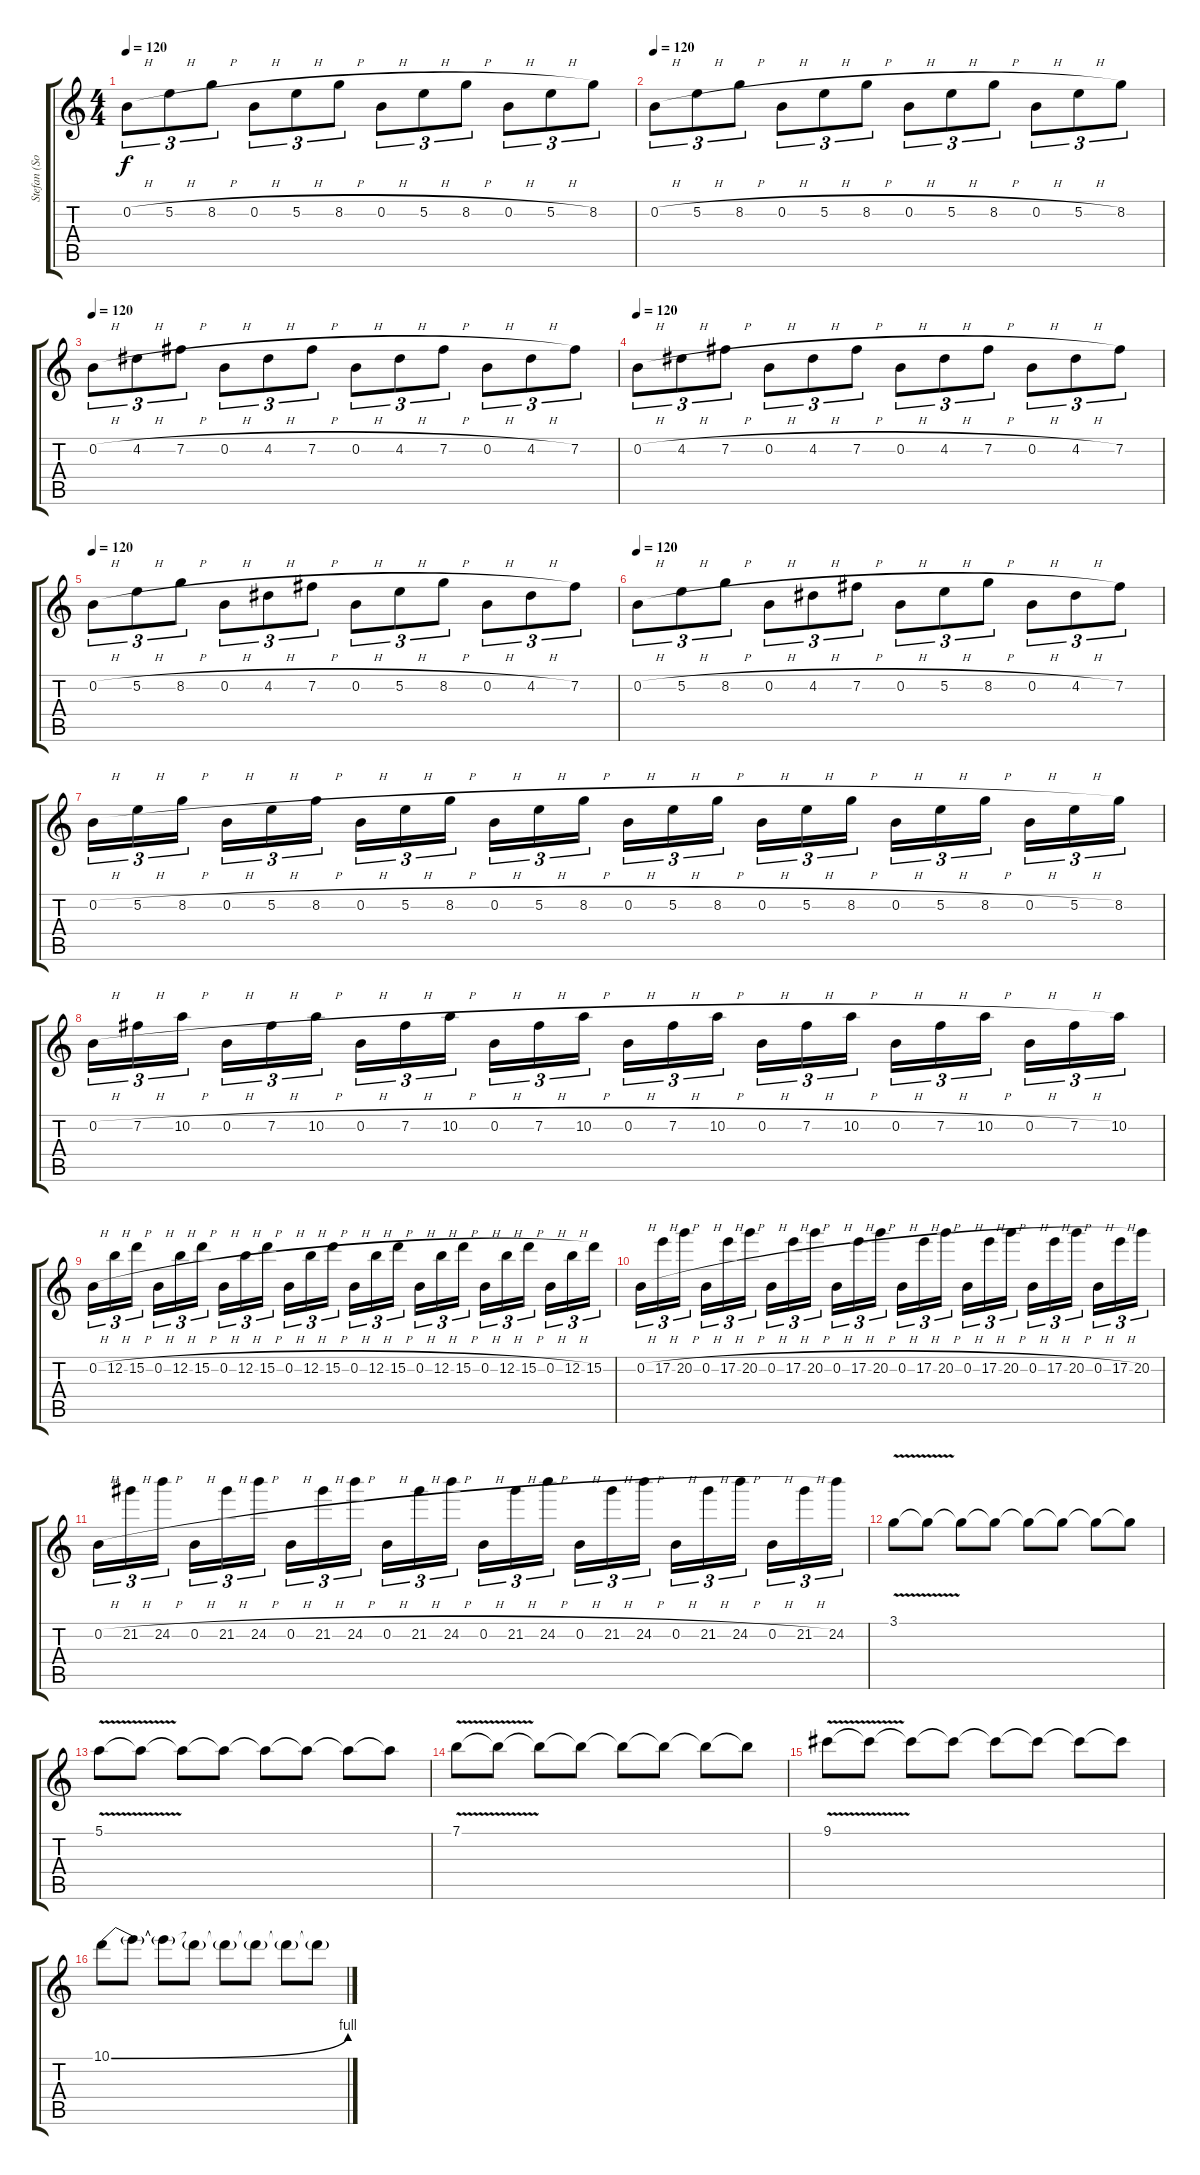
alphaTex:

\track ("Stefan (Solo)" "Stefan (So") {instrument distortionguitar}
\staff {score tabs}
\tuning (E4 B3 G3 D3 A2 E2) {hide}
\ts (4 4)
\tempo 120
\clef g2
\ks c
0.2{h}.8{tu (3 2) dy f} 5.2{h}.8{tu (3 2)} 8.2{h}.8{tu (3 2)} 0.2{h}.8{tu (3 2)} 5.2{h}.8{tu (3 2)} 8.2{h}.8{tu (3 2)} 0.2{h}.8{tu (3 2)} 5.2{h}.8{tu (3 2)} 8.2{h}.8{tu (3 2)} 0.2{h}.8{tu (3 2)} 5.2{h}.8{tu (3 2)} 8.2.8{tu (3 2)} |
\tempo 120
0.2{h}.8{tu (3 2)} 5.2{h}.8{tu (3 2)} 8.2{h}.8{tu (3 2)} 0.2{h}.8{tu (3 2)} 5.2{h}.8{tu (3 2)} 8.2{h}.8{tu (3 2)} 0.2{h}.8{tu (3 2)} 5.2{h}.8{tu (3 2)} 8.2{h}.8{tu (3 2)} 0.2{h}.8{tu (3 2)} 5.2{h}.8{tu (3 2)} 8.2.8{tu (3 2)} |
\tempo 120
0.2{h}.8{tu (3 2)} 4.2{h}.8{tu (3 2)} 7.2{h}.8{tu (3 2)} 0.2{h}.8{tu (3 2)} 4.2{h}.8{tu (3 2)} 7.2{h}.8{tu (3 2)} 0.2{h}.8{tu (3 2)} 4.2{h}.8{tu (3 2)} 7.2{h}.8{tu (3 2)} 0.2{h}.8{tu (3 2)} 4.2{h}.8{tu (3 2)} 7.2.8{tu (3 2)} |
\tempo 120
0.2{h}.8{tu (3 2)} 4.2{h}.8{tu (3 2)} 7.2{h}.8{tu (3 2)} 0.2{h}.8{tu (3 2)} 4.2{h}.8{tu (3 2)} 7.2{h}.8{tu (3 2)} 0.2{h}.8{tu (3 2)} 4.2{h}.8{tu (3 2)} 7.2{h}.8{tu (3 2)} 0.2{h}.8{tu (3 2)} 4.2{h}.8{tu (3 2)} 7.2.8{tu (3 2)} |
\tempo 120
0.2{h}.8{tu (3 2)} 5.2{h}.8{tu (3 2)} 8.2{h}.8{tu (3 2)} 0.2{h}.8{tu (3 2)} 4.2{h}.8{tu (3 2)} 7.2{h}.8{tu (3 2)} 0.2{h}.8{tu (3 2)} 5.2{h}.8{tu (3 2)} 8.2{h}.8{tu (3 2)} 0.2{h}.8{tu (3 2)} 4.2{h}.8{tu (3 2)} 7.2.8{tu (3 2)} |
\tempo 120
0.2{h}.8{tu (3 2)} 5.2{h}.8{tu (3 2)} 8.2{h}.8{tu (3 2)} 0.2{h}.8{tu (3 2)} 4.2{h}.8{tu (3 2)} 7.2{h}.8{tu (3 2)} 0.2{h}.8{tu (3 2)} 5.2{h}.8{tu (3 2)} 8.2{h}.8{tu (3 2)} 0.2{h}.8{tu (3 2)} 4.2{h}.8{tu (3 2)} 7.2.8{tu (3 2)} |
0.2{h}.16{tu (3 2)} 5.2{h}.16{tu (3 2)} 8.2{h}.16{tu (3 2)} 0.2{h}.16{tu (3 2)} 5.2{h}.16{tu (3 2)} 8.2{h}.16{tu (3 2)} 0.2{h}.16{tu (3 2)} 5.2{h}.16{tu (3 2)} 8.2{h}.16{tu (3 2)} 0.2{h}.16{tu (3 2)} 5.2{h}.16{tu (3 2)} 8.2{h}.16{tu (3 2)} 0.2{h}.16{tu (3 2)} 5.2{h}.16{tu (3 2)} 8.2{h}.16{tu (3 2)} 0.2{h}.16{tu (3 2)} 5.2{h}.16{tu (3 2)} 8.2{h}.16{tu (3 2)} 0.2{h}.16{tu (3 2)} 5.2{h}.16{tu (3 2)} 8.2{h}.16{tu (3 2)} 0.2{h}.16{tu (3 2)} 5.2{h}.16{tu (3 2)} 8.2.16{tu (3 2)} |
0.2{h}.16{tu (3 2)} 7.2{h}.16{tu (3 2)} 10.2{h}.16{tu (3 2)} 0.2{h}.16{tu (3 2)} 7.2{h}.16{tu (3 2)} 10.2{h}.16{tu (3 2)} 0.2{h}.16{tu (3 2)} 7.2{h}.16{tu (3 2)} 10.2{h}.16{tu (3 2)} 0.2{h}.16{tu (3 2)} 7.2{h}.16{tu (3 2)} 10.2{h}.16{tu (3 2)} 0.2{h}.16{tu (3 2)} 7.2{h}.16{tu (3 2)} 10.2{h}.16{tu (3 2)} 0.2{h}.16{tu (3 2)} 7.2{h}.16{tu (3 2)} 10.2{h}.16{tu (3 2)} 0.2{h}.16{tu (3 2)} 7.2{h}.16{tu (3 2)} 10.2{h}.16{tu (3 2)} 0.2{h}.16{tu (3 2)} 7.2{h}.16{tu (3 2)} 10.2.16{tu (3 2)} |
0.2{h}.16{tu (3 2)} 12.2{h}.16{tu (3 2)} 15.2{h}.16{tu (3 2)} 0.2{h}.16{tu (3 2)} 12.2{h}.16{tu (3 2)} 15.2{h}.16{tu (3 2)} 0.2{h}.16{tu (3 2)} 12.2{h}.16{tu (3 2)} 15.2{h}.16{tu (3 2)} 0.2{h}.16{tu (3 2)} 12.2{h}.16{tu (3 2)} 15.2{h}.16{tu (3 2)} 0.2{h}.16{tu (3 2)} 12.2{h}.16{tu (3 2)} 15.2{h}.16{tu (3 2)} 0.2{h}.16{tu (3 2)} 12.2{h}.16{tu (3 2)} 15.2{h}.16{tu (3 2)} 0.2{h}.16{tu (3 2)} 12.2{h}.16{tu (3 2)} 15.2{h}.16{tu (3 2)} 0.2{h}.16{tu (3 2)} 12.2{h}.16{tu (3 2)} 15.2.16{tu (3 2)} |
0.2{h}.16{tu (3 2)} 17.2{h}.16{tu (3 2)} 20.2{h}.16{tu (3 2)} 0.2{h}.16{tu (3 2)} 17.2{h}.16{tu (3 2)} 20.2{h}.16{tu (3 2)} 0.2{h}.16{tu (3 2)} 17.2{h}.16{tu (3 2)} 20.2{h}.16{tu (3 2)} 0.2{h}.16{tu (3 2)} 17.2{h}.16{tu (3 2)} 20.2{h}.16{tu (3 2)} 0.2{h}.16{tu (3 2)} 17.2{h}.16{tu (3 2)} 20.2{h}.16{tu (3 2)} 0.2{h}.16{tu (3 2)} 17.2{h}.16{tu (3 2)} 20.2{h}.16{tu (3 2)} 0.2{h}.16{tu (3 2)} 17.2{h}.16{tu (3 2)} 20.2{h}.16{tu (3 2)} 0.2{h}.16{tu (3 2)} 17.2{h}.16{tu (3 2)} 20.2.16{tu (3 2)} |
0.2{h}.16{tu (3 2)} 21.2{h}.16{tu (3 2)} 24.2{h}.16{tu (3 2)} 0.2{h}.16{tu (3 2)} 21.2{h}.16{tu (3 2)} 24.2{h}.16{tu (3 2)} 0.2{h}.16{tu (3 2)} 21.2{h}.16{tu (3 2)} 24.2{h}.16{tu (3 2)} 0.2{h}.16{tu (3 2)} 21.2{h}.16{tu (3 2)} 24.2{h}.16{tu (3 2)} 0.2{h}.16{tu (3 2)} 21.2{h}.16{tu (3 2)} 24.2{h}.16{tu (3 2)} 0.2{h}.16{tu (3 2)} 21.2{h}.16{tu (3 2)} 24.2{h}.16{tu (3 2)} 0.2{h}.16{tu (3 2)} 21.2{h}.16{tu (3 2)} 24.2{h}.16{tu (3 2)} 0.2{h}.16{tu (3 2)} 21.2{h}.16{tu (3 2)} 24.2.16{tu (3 2)} |
3.1{v}.8 3.1{t}.8 3.1{t}.8 3.1{t}.8 3.1{t}.8 3.1{t}.8 3.1{t}.8 3.1{t}.8 |
5.1{v}.8 5.1{t}.8 5.1{t}.8 5.1{t}.8 5.1{t}.8 5.1{t}.8 5.1{t}.8 5.1{t}.8 |
7.1{v}.8 7.1{t}.8 7.1{t}.8 7.1{t}.8 7.1{t}.8 7.1{t}.8 7.1{t}.8 7.1{t}.8 |
9.1{v}.8 9.1{t}.8 9.1{t}.8 9.1{t}.8 9.1{t}.8 9.1{t}.8 9.1{t}.8 9.1{t}.8 |
10.1{be (bend 0 0 60 4)}.8 10.1{t}.8 10.1{t}.8 10.1{t}.8 10.1{t}.8 10.1{t}.8 10.1{t}.8 10.1{t}.8
